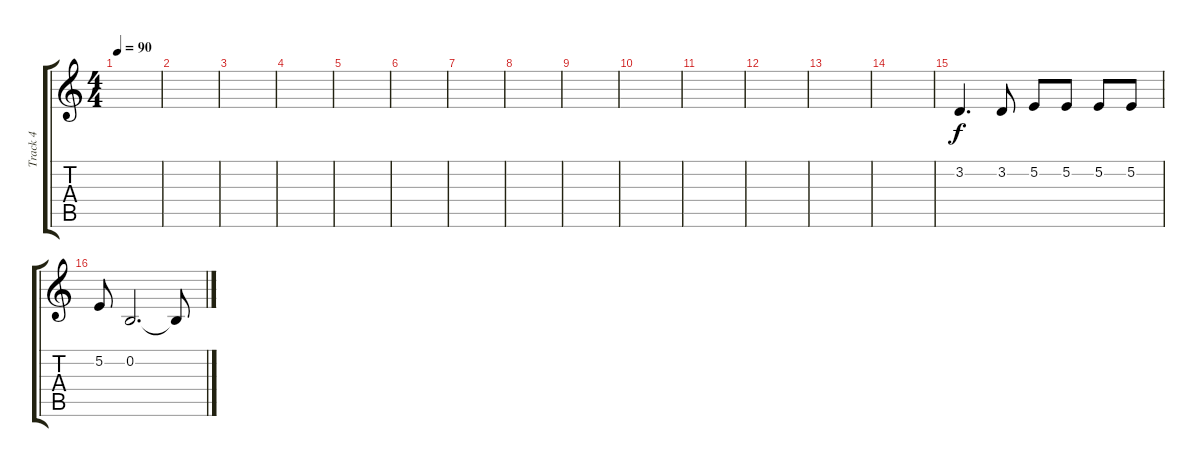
\track ("Track 4" "Track 4") {instrument lead2sawtooth}
\staff {score tabs}
\tuning (E4 B3 G3 D3 A2 E2) {hide}
\ts (4 4)
\tempo 90
\clef g2
\ks c
|
|
|
|
|
|
|
|
|
|
|
|
|
|
3.2.4{d} 3.2.8 5.2.8 5.2.8 5.2.8 5.2.8 |
5.2.8 0.2.2{d} 0.2{t}.8
